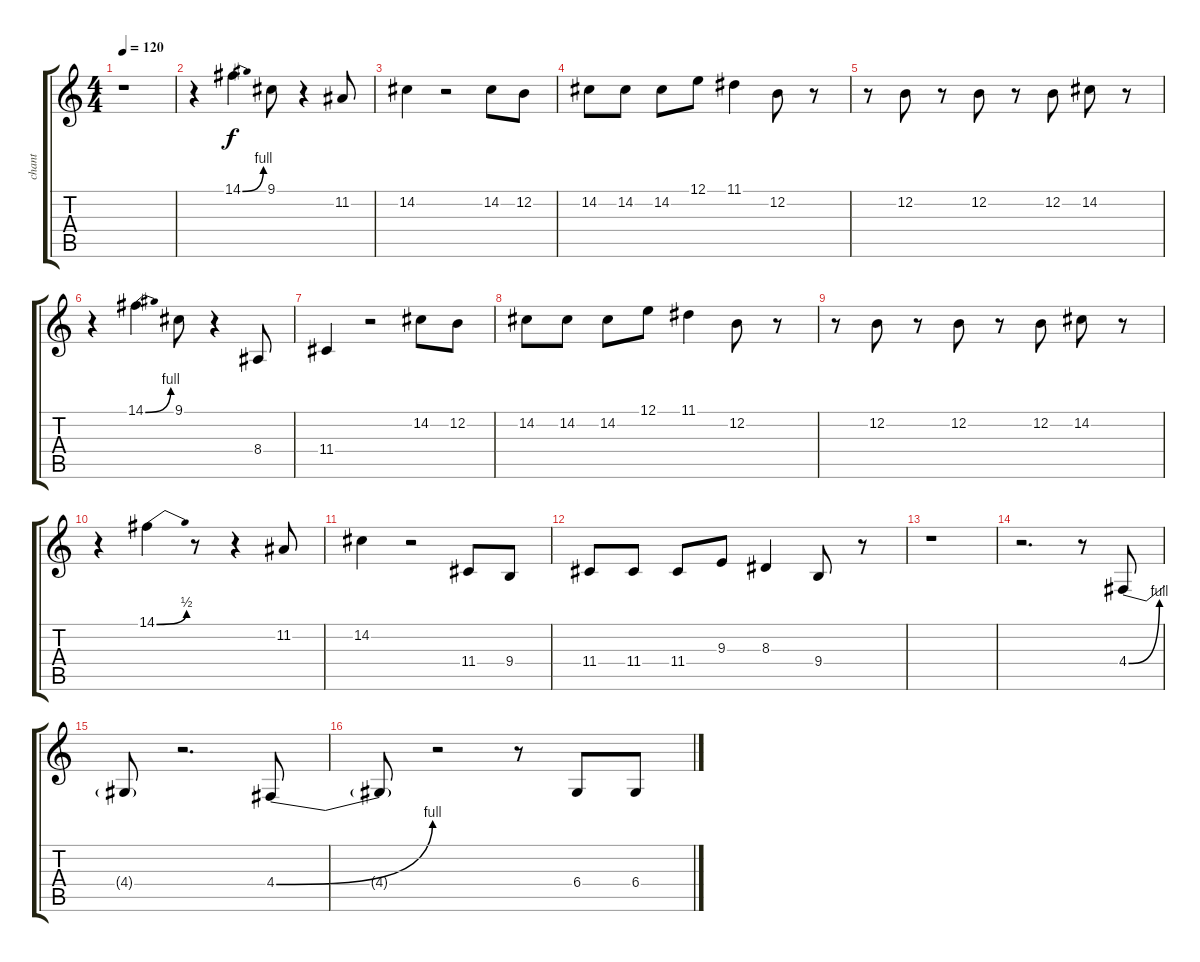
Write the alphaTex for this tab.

\track ("chant" "chant") {instrument sopranosax}
\staff {score tabs}
\tuning (E4 B3 G3 D3 A2 E2) {hide}
\ts (4 4)
\tempo 120
\clef g2
\ks c
r.1{dy f} |
r.4 14.1{be (bend 0 0 60 4)}.4 9.1.8 r.4 11.2.8 |
14.2.4 r.2 14.2.8 12.2.8 |
14.2.8 14.2.8 14.2.8 12.1.8 11.1.4 12.2.8 r.8 |
r.8 12.2.8 r.8 12.2.8 r.8 12.2.8 14.2.8 r.8 |
r.4 14.1{be (bend 0 0 60 4)}.4 9.1.8 r.4 8.4.8 |
11.4.4 r.2 14.2.8 12.2.8 |
14.2.8 14.2.8 14.2.8 12.1.8 11.1.4 12.2.8 r.8 |
r.8 12.2.8 r.8 12.2.8 r.8 12.2.8 14.2.8 r.8 |
r.4 14.1{be (bend 0 0 60 2)}.4 r.8 r.4 11.2.8 |
14.2.4 r.2 11.4.8 9.4.8 |
11.4.8 11.4.8 11.4.8 9.3.8 8.3.4 9.4.8 r.8 |
r.1 |
r.2{d} r.8 4.4{be (bend 0 0 60 4)}.8 |
4.4{t}.8 r.2{d} 4.4{be (bend 0 0 60 4)}.8 |
4.4{t}.8 r.2 r.8 6.4.8 6.4.8
